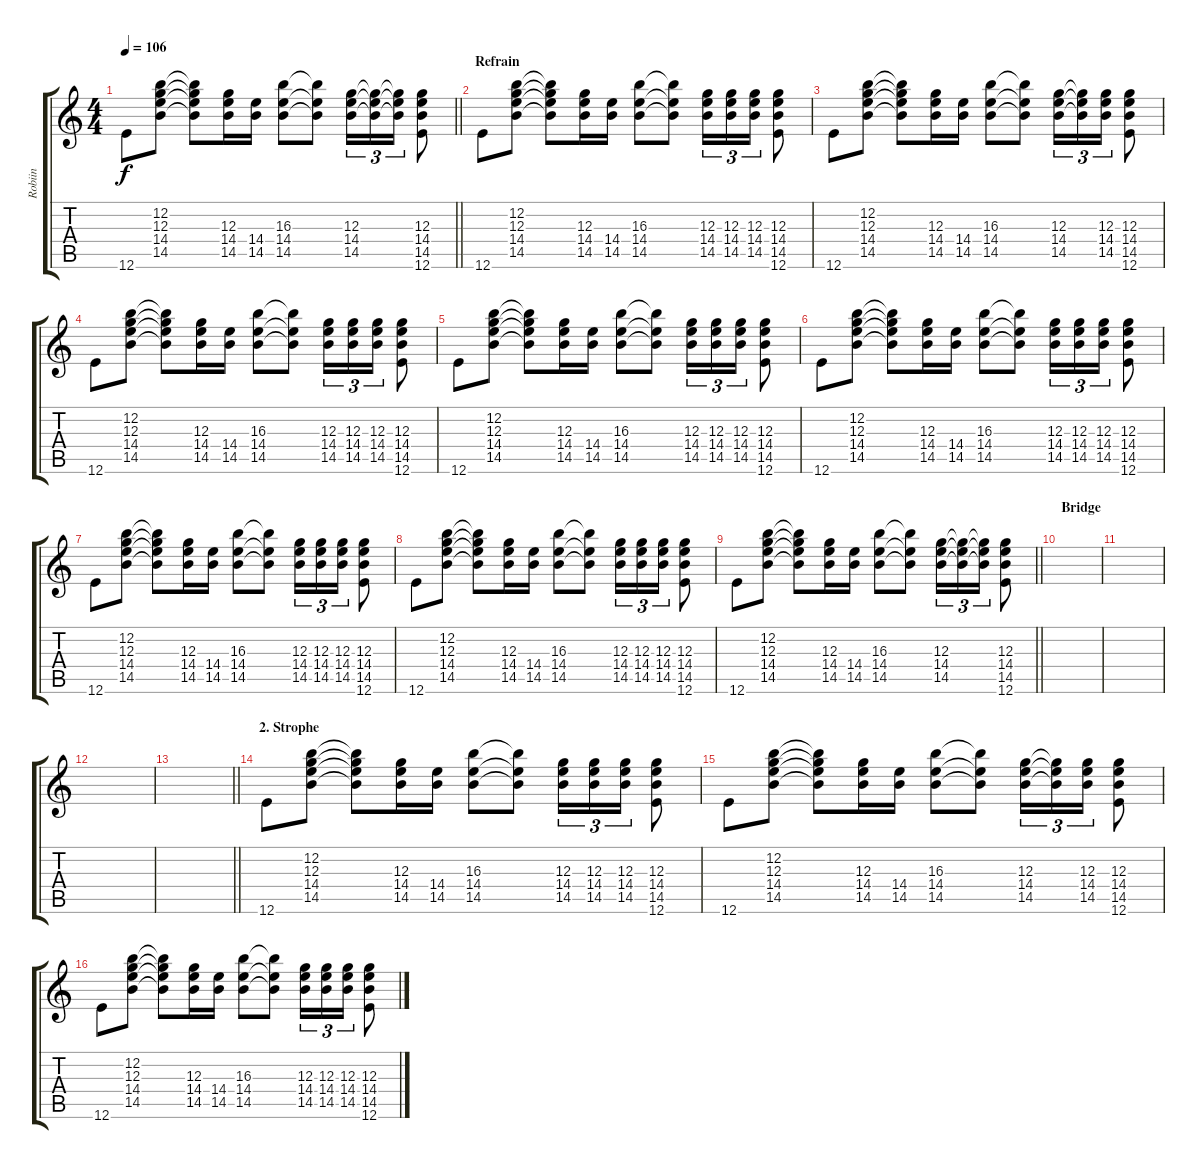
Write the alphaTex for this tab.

\track ("Robiin" "Robiin") {instrument acousticguitarsteel}
\staff {score tabs}
\tuning (E4 B3 G3 D3 A2 E2) {hide}
\ts (4 4)
\tempo 106
\clef g2
\barLineRight lightlight
\ks c
12.6.8{dy f} (12.2 12.3 14.4 14.5).8 (12.2{t} 12.3{t} 14.4{t} 14.5{t}).8 (12.3 14.4 14.5).16 (14.4 14.5).16 (16.3 14.4 14.5).8 (16.3{t} 14.4{t} 14.5{t}).8 (12.3 14.4 14.5).16{tu (3 2)} (12.3{t} 14.4{t} 14.5{t}).16{tu (3 2)} (12.3{t} 14.4{t} 14.5{t}).16{tu (3 2)} (12.3 14.4 14.5 12.6).8 |
\section ("" "Refrain")
12.6.8 (12.2 12.3 14.4 14.5).8 (12.2{t} 12.3{t} 14.4{t} 14.5{t}).8 (12.3 14.4 14.5).16 (14.4 14.5).16 (16.3 14.4 14.5).8 (16.3{t} 14.4{t} 14.5{t}).8 (12.3 14.4 14.5).16{tu (3 2)} (12.3 14.4 14.5).16{tu (3 2)} (12.3 14.4 14.5).16{tu (3 2)} (12.3 14.4 14.5 12.6).8 |
12.6.8 (12.2 12.3 14.4 14.5).8 (12.2{t} 12.3{t} 14.4{t} 14.5{t}).8 (12.3 14.4 14.5).16 (14.4 14.5).16 (16.3 14.4 14.5).8 (16.3{t} 14.4{t} 14.5{t}).8 (12.3 14.4 14.5).16{tu (3 2)} (12.3{t} 14.4{t} 14.5{t}).16{tu (3 2)} (12.3 14.4 14.5).16{tu (3 2)} (12.3 14.4 14.5 12.6).8 |
12.6.8 (12.2 12.3 14.4 14.5).8 (12.2{t} 12.3{t} 14.4{t} 14.5{t}).8 (12.3 14.4 14.5).16 (14.4 14.5).16 (16.3 14.4 14.5).8 (16.3{t} 14.4{t} 14.5{t}).8 (12.3 14.4 14.5).16{tu (3 2)} (12.3 14.4 14.5).16{tu (3 2)} (12.3 14.4 14.5).16{tu (3 2)} (12.3 14.4 14.5 12.6).8 |
12.6.8 (12.2 12.3 14.4 14.5).8 (12.2{t} 12.3{t} 14.4{t} 14.5{t}).8 (12.3 14.4 14.5).16 (14.4 14.5).16 (16.3 14.4 14.5).8 (16.3{t} 14.4{t} 14.5{t}).8 (12.3 14.4 14.5).16{tu (3 2)} (12.3 14.4 14.5).16{tu (3 2)} (12.3 14.4 14.5).16{tu (3 2)} (12.3 14.4 14.5 12.6).8 |
12.6.8 (12.2 12.3 14.4 14.5).8 (12.2{t} 12.3{t} 14.4{t} 14.5{t}).8 (12.3 14.4 14.5).16 (14.4 14.5).16 (16.3 14.4 14.5).8 (16.3{t} 14.4{t} 14.5{t}).8 (12.3 14.4 14.5).16{tu (3 2)} (12.3 14.4 14.5).16{tu (3 2)} (12.3 14.4 14.5).16{tu (3 2)} (12.3 14.4 14.5 12.6).8 |
12.6.8 (12.2 12.3 14.4 14.5).8 (12.2{t} 12.3{t} 14.4{t} 14.5{t}).8 (12.3 14.4 14.5).16 (14.4 14.5).16 (16.3 14.4 14.5).8 (16.3{t} 14.4{t} 14.5{t}).8 (12.3 14.4 14.5).16{tu (3 2)} (12.3 14.4 14.5).16{tu (3 2)} (12.3 14.4 14.5).16{tu (3 2)} (12.3 14.4 14.5 12.6).8 |
12.6.8 (12.2 12.3 14.4 14.5).8 (12.2{t} 12.3{t} 14.4{t} 14.5{t}).8 (12.3 14.4 14.5).16 (14.4 14.5).16 (16.3 14.4 14.5).8 (16.3{t} 14.4{t} 14.5{t}).8 (12.3 14.4 14.5).16{tu (3 2)} (12.3 14.4 14.5).16{tu (3 2)} (12.3 14.4 14.5).16{tu (3 2)} (12.3 14.4 14.5 12.6).8 |
\barLineRight lightlight
12.6.8 (12.2 12.3 14.4 14.5).8 (12.2{t} 12.3{t} 14.4{t} 14.5{t}).8 (12.3 14.4 14.5).16 (14.4 14.5).16 (16.3 14.4 14.5).8 (16.3{t} 14.4{t} 14.5{t}).8 (12.3 14.4 14.5).16{tu (3 2)} (12.3{t} 14.4{t} 14.5{t}).16{tu (3 2)} (12.3{t} 14.4{t} 14.5{t}).16{tu (3 2)} (12.3 14.4 14.5 12.6).8 |
\section ("" "Bridge")
|
|
|
\barLineRight lightlight
|
\section ("" "2. Strophe")
12.6.8{volume 6} (12.2 12.3 14.4 14.5).8 (12.2{t} 12.3{t} 14.4{t} 14.5{t}).8 (12.3 14.4 14.5).16 (14.4 14.5).16 (16.3 14.4 14.5).8 (16.3{t} 14.4{t} 14.5{t}).8 (12.3 14.4 14.5).16{tu (3 2)} (12.3 14.4 14.5).16{tu (3 2)} (12.3 14.4 14.5).16{tu (3 2)} (12.3 14.4 14.5 12.6).8 |
12.6.8 (12.2 12.3 14.4 14.5).8 (12.2{t} 12.3{t} 14.4{t} 14.5{t}).8 (12.3 14.4 14.5).16 (14.4 14.5).16 (16.3 14.4 14.5).8 (16.3{t} 14.4{t} 14.5{t}).8 (12.3 14.4 14.5).16{tu (3 2)} (12.3{t} 14.4{t} 14.5{t}).16{tu (3 2)} (12.3 14.4 14.5).16{tu (3 2)} (12.3 14.4 14.5 12.6).8 |
12.6.8 (12.2 12.3 14.4 14.5).8 (12.2{t} 12.3{t} 14.4{t} 14.5{t}).8 (12.3 14.4 14.5).16 (14.4 14.5).16 (16.3 14.4 14.5).8 (16.3{t} 14.4{t} 14.5{t}).8 (12.3 14.4 14.5).16{tu (3 2)} (12.3 14.4 14.5).16{tu (3 2)} (12.3 14.4 14.5).16{tu (3 2)} (12.3 14.4 14.5 12.6).8
